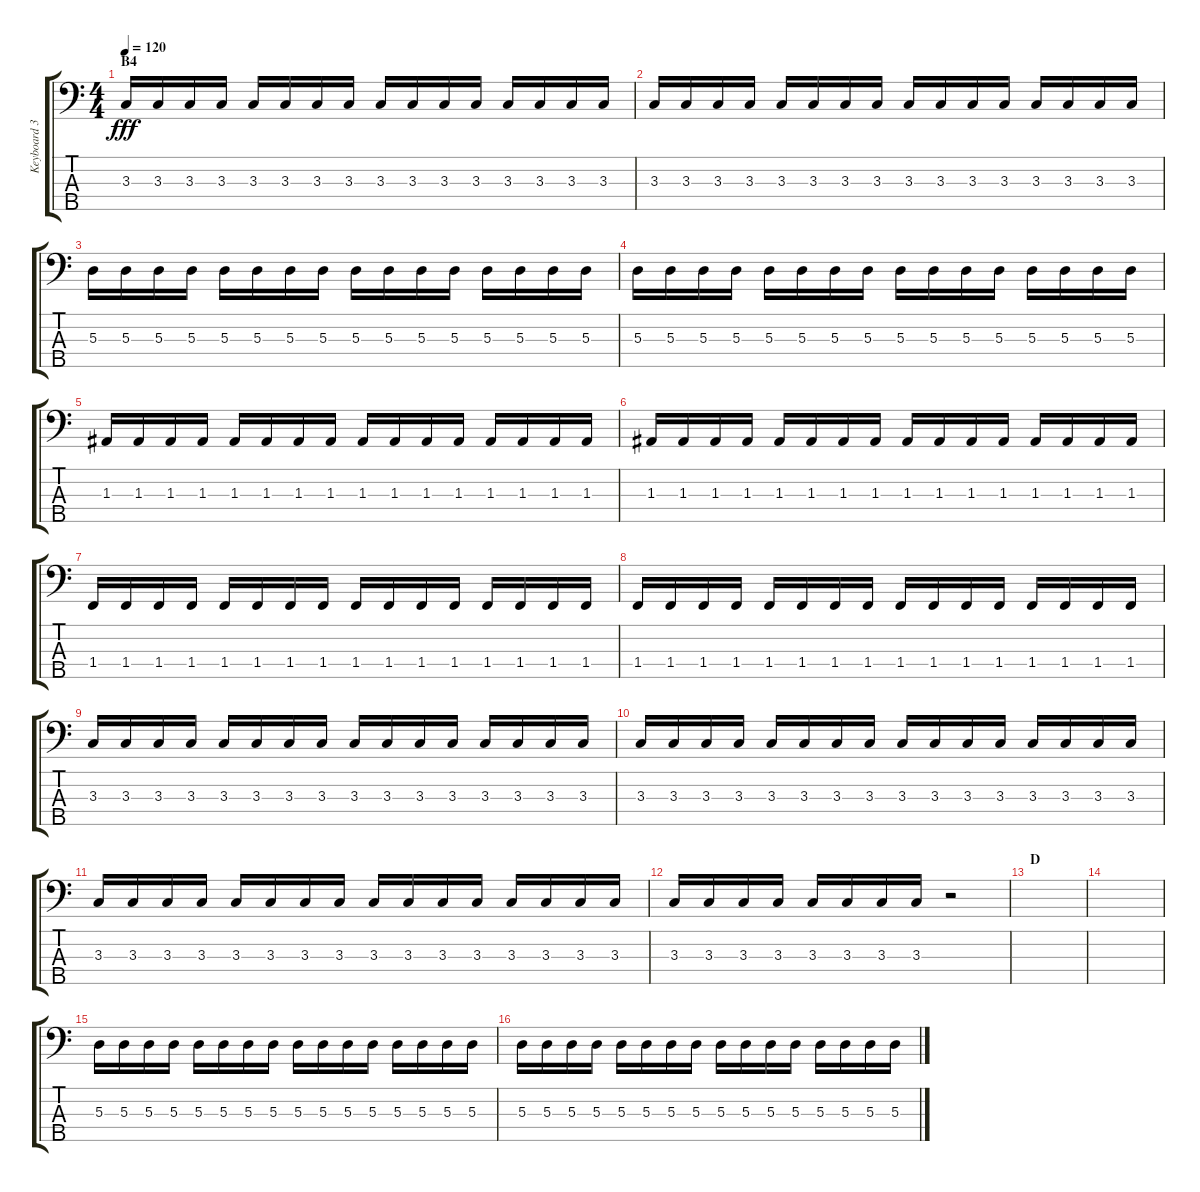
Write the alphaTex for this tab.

\track ("Keyboard 3" "Keyboard 3") {instrument synthbass2}
\staff {score tabs}
\tuning (G2 D2 A1 E1 B0) {hide}
\ts (4 4)
\section ("" "B4")
\tempo 120
\clef f4
\ks c
3.3.16{dy fff} 3.3.16 3.3.16 3.3.16 3.3.16 3.3.16 3.3.16 3.3.16 3.3.16 3.3.16 3.3.16 3.3.16 3.3.16 3.3.16 3.3.16 3.3.16 |
3.3.16 3.3.16 3.3.16 3.3.16 3.3.16 3.3.16 3.3.16 3.3.16 3.3.16 3.3.16 3.3.16 3.3.16 3.3.16 3.3.16 3.3.16 3.3.16 |
5.3.16 5.3.16 5.3.16 5.3.16 5.3.16 5.3.16 5.3.16 5.3.16 5.3.16 5.3.16 5.3.16 5.3.16 5.3.16 5.3.16 5.3.16 5.3.16 |
5.3.16 5.3.16 5.3.16 5.3.16 5.3.16 5.3.16 5.3.16 5.3.16 5.3.16 5.3.16 5.3.16 5.3.16 5.3.16 5.3.16 5.3.16 5.3.16 |
1.3.16 1.3.16 1.3.16 1.3.16 1.3.16 1.3.16 1.3.16 1.3.16 1.3.16 1.3.16 1.3.16 1.3.16 1.3.16 1.3.16 1.3.16 1.3.16 |
1.3.16 1.3.16 1.3.16 1.3.16 1.3.16 1.3.16 1.3.16 1.3.16 1.3.16 1.3.16 1.3.16 1.3.16 1.3.16 1.3.16 1.3.16 1.3.16 |
1.4.16 1.4.16 1.4.16 1.4.16 1.4.16 1.4.16 1.4.16 1.4.16 1.4.16 1.4.16 1.4.16 1.4.16 1.4.16 1.4.16 1.4.16 1.4.16 |
1.4.16 1.4.16 1.4.16 1.4.16 1.4.16 1.4.16 1.4.16 1.4.16 1.4.16 1.4.16 1.4.16 1.4.16 1.4.16 1.4.16 1.4.16 1.4.16 |
3.3.16 3.3.16 3.3.16 3.3.16 3.3.16 3.3.16 3.3.16 3.3.16 3.3.16 3.3.16 3.3.16 3.3.16 3.3.16 3.3.16 3.3.16 3.3.16 |
3.3.16 3.3.16 3.3.16 3.3.16 3.3.16 3.3.16 3.3.16 3.3.16 3.3.16 3.3.16 3.3.16 3.3.16 3.3.16 3.3.16 3.3.16 3.3.16 |
3.3.16 3.3.16 3.3.16 3.3.16 3.3.16 3.3.16 3.3.16 3.3.16 3.3.16 3.3.16 3.3.16 3.3.16 3.3.16 3.3.16 3.3.16 3.3.16 |
3.3.16 3.3.16 3.3.16 3.3.16 3.3.16 3.3.16 3.3.16 3.3.16 r.2 |
\section ("" "D")
|
|
5.3.16 5.3.16 5.3.16 5.3.16 5.3.16 5.3.16 5.3.16 5.3.16 5.3.16 5.3.16 5.3.16 5.3.16 5.3.16 5.3.16 5.3.16 5.3.16 |
5.3.16 5.3.16 5.3.16 5.3.16 5.3.16 5.3.16 5.3.16 5.3.16 5.3.16 5.3.16 5.3.16 5.3.16 5.3.16 5.3.16 5.3.16 5.3.16
